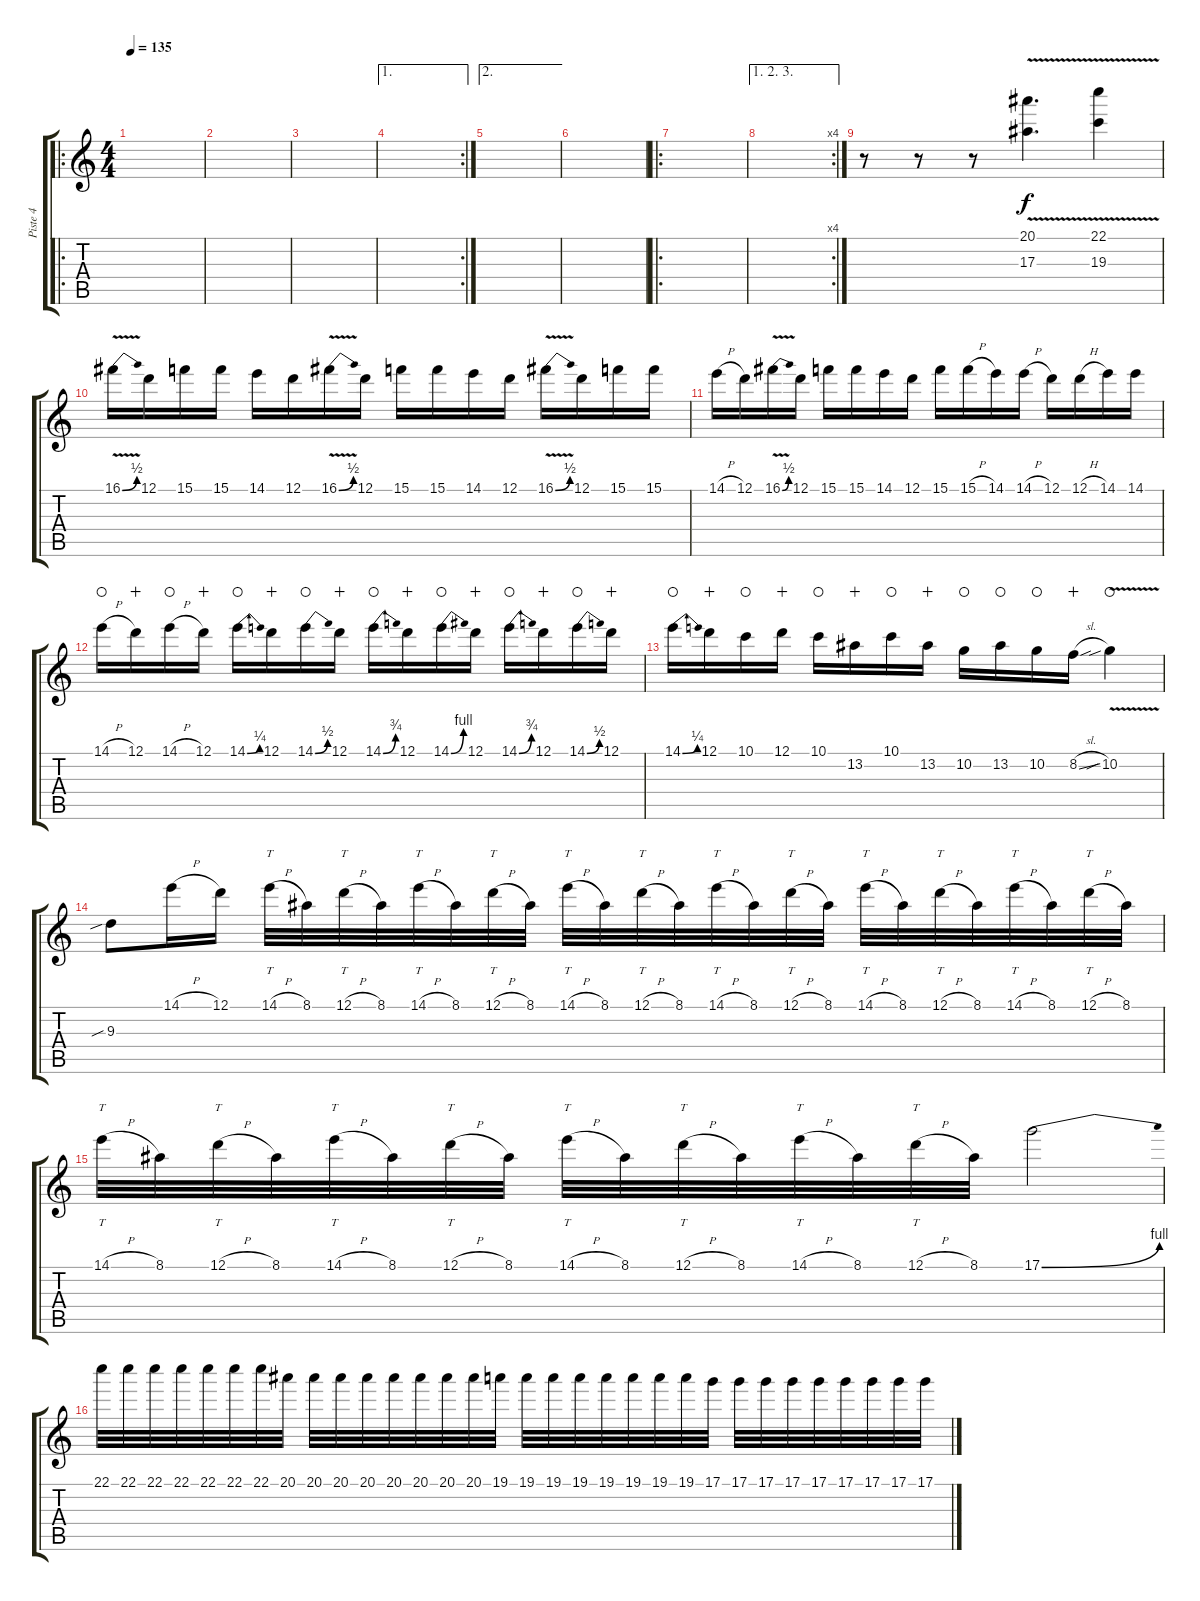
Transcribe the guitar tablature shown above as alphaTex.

\track ("Piste 4" "Piste 4") {instrument overdrivenguitar}
\staff {score tabs}
\tuning (D4 A3 F3 C3 G2 D2) {hide}
\ro
\ts (4 4)
\tempo 135
\clef g2
\ks c
|
|
|
\ae 1
\rc 2
|
\ae 2
|
|
\ro
|
\ae (1 2 3)
\rc 4
|
r.8 r.8 r.8 (20.1 17.3{v}).4{d} (22.1 19.3{v}).4 |
16.1{be (bend 0 0 60 2) v}.16 12.1.16 15.1.16 15.1.16 14.1.16 12.1.16 16.1{be (bend 0 0 60 2) v}.16 12.1.16 15.1.16 15.1.16 14.1.16 12.1.16 16.1{be (bend 0 0 60 2) v}.16 12.1.16 15.1.16 15.1.16 |
14.1{h}.16 12.1.16 16.1{be (bend 0 0 60 2) v}.16 12.1.16 15.1.16 15.1.16 14.1.16 12.1.16 15.1.16 15.1{h}.16 14.1.16 14.1{h}.16 12.1.16 12.1{h}.16 14.1.16 14.1.16 |
14.1{h}.16{waho} 12.1.16{wahc} 14.1{h}.16{waho} 12.1.16{wahc} 14.1{be (bend 0 0 60 1)}.16{waho} 12.1.16{wahc} 14.1{be (bend 0 0 60 2)}.16{waho} 12.1.16{wahc} 14.1{be (bend 0 0 60 3)}.16{waho} 12.1.16{wahc} 14.1{be (bend 0 0 60 4)}.16{waho} 12.1.16{wahc} 14.1{be (bend 0 0 60 3)}.16{waho} 12.1.16{wahc} 14.1{be (bend 0 0 60 2)}.16{waho} 12.1.16{wahc} |
14.1{be (bend 0 0 60 1)}.16{waho} 12.1.16{wahc} 10.1.16{waho} 12.1.16{wahc} 10.1.16{waho} 13.2.16{wahc} 10.1.16{waho} 13.2.16{wahc} 10.2.16{waho} 13.2.16{waho} 10.2.16{waho} 8.2{sl}.16{wahc} 10.2{v sib}.4{waho} |
9.3{sib}.8 14.1{h}.16 12.1.16 14.1{h}.32{tt} 8.1.32 12.1{h}.32{tt} 8.1.32 14.1{h}.32{tt} 8.1.32 12.1{h}.32{tt} 8.1.32 14.1{h}.32{tt} 8.1.32 12.1{h}.32{tt} 8.1.32 14.1{h}.32{tt} 8.1.32 12.1{h}.32{tt} 8.1.32 14.1{h}.32{tt} 8.1.32 12.1{h}.32{tt} 8.1.32 14.1{h}.32{tt} 8.1.32 12.1{h}.32{tt} 8.1.32 |
14.1{h}.32{tt} 8.1.32 12.1{h}.32{tt} 8.1.32 14.1{h}.32{tt} 8.1.32 12.1{h}.32{tt} 8.1.32 14.1{h}.32{tt} 8.1.32 12.1{h}.32{tt} 8.1.32 14.1{h}.32{tt} 8.1.32 12.1{h}.32{tt} 8.1.32 17.1{be (bend 0 0 60 4)}.2 |
22.1.32 22.1.32 22.1.32 22.1.32 22.1.32 22.1.32 22.1.32 20.1.32 20.1.32 20.1.32 20.1.32 20.1.32 20.1.32 20.1.32 20.1.32 19.1.32 19.1.32 19.1.32 19.1.32 19.1.32 19.1.32 19.1.32 19.1.32 17.1.32 17.1.32 17.1.32 17.1.32 17.1.32 17.1.32 17.1.32 17.1.32 17.1{sl}.32
